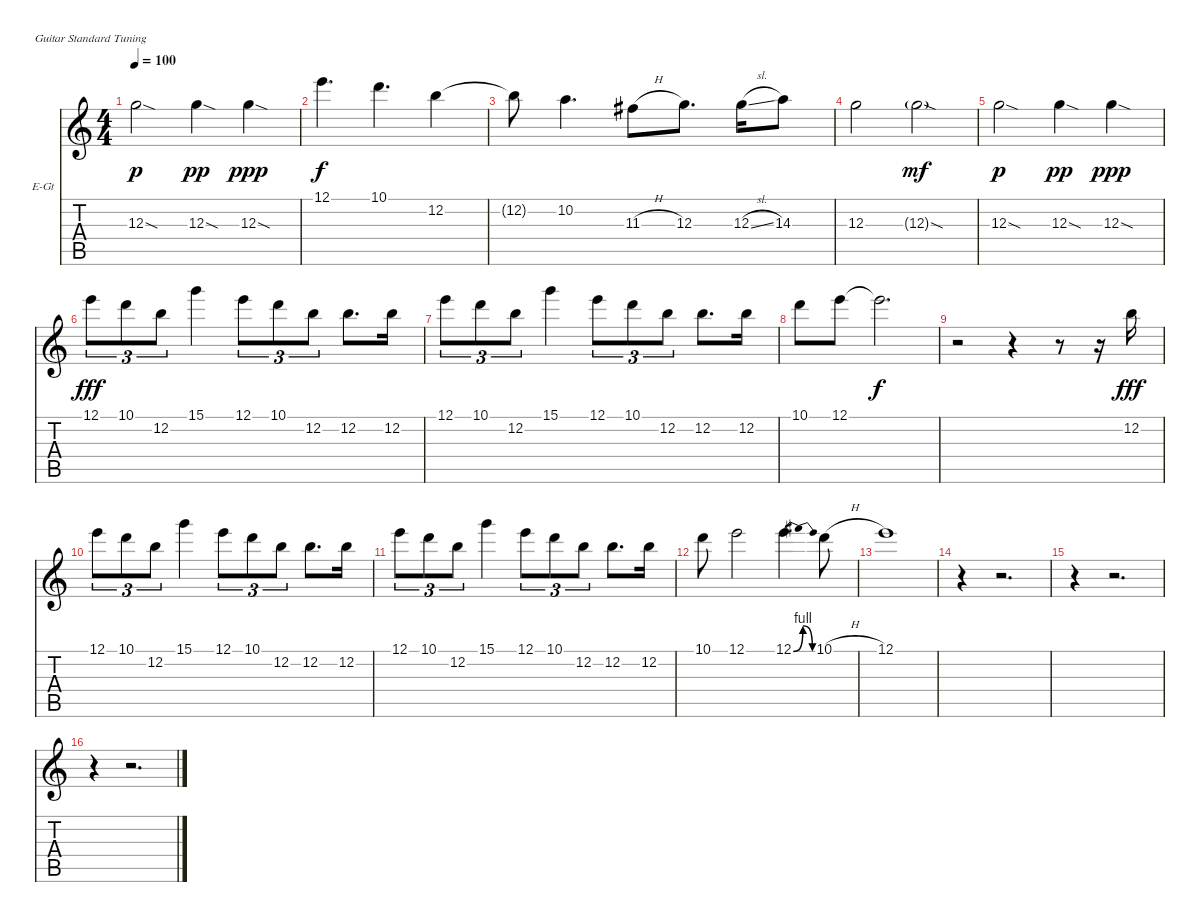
\defaultSystemsLayout 4
\bracketExtendMode nobrackets
\firstSystemTrackNameOrientation horizontal
\otherSystemsTrackNameOrientation horizontal
\track ("Stone Gossard (Clean)" "E-Gt") {instrument electricguitarclean}
\staff {score tabs}
\tuning (E4 B3 G3 D3 A2 E2)
\ts (4 4)
\tempo 100
\clef g2
\ks c
12.3{sod}.2{dy p} 12.3{sod}.4{dy pp} 12.3{sod}.4{dy ppp} |
12.1.4{d dy f} 10.1.4{d} 12.2.4 |
12.2{t}.8 10.2.4{d} 11.3{h}.8 12.3.8{d} 12.3{sl}.16 14.3.8 |
12.3.2 12.3{sod g}.2{dy mf} |
12.3{sod}.2{dy p} 12.3{sod}.4{dy pp} 12.3{sod}.4{dy ppp} |
12.1.8{tu (3 2) dy fff} 10.1.8{tu (3 2)} 12.2.8{tu (3 2)} 15.1.4 12.1.8{tu (3 2)} 10.1.8{tu (3 2)} 12.2.8{tu (3 2)} 12.2.8{d} 12.2.16 |
12.1.8{tu (3 2)} 10.1.8{tu (3 2)} 12.2.8{tu (3 2)} 15.1.4 12.1.8{tu (3 2)} 10.1.8{tu (3 2)} 12.2.8{tu (3 2)} 12.2.8{d} 12.2.16 |
10.1.8 12.1.8 12.1{t}.2{d dy f} |
r.2 r.4 r.8 r.16 12.2.16{dy fff} |
12.1.8{tu (3 2)} 10.1.8{tu (3 2)} 12.2.8{tu (3 2)} 15.1.4 12.1.8{tu (3 2)} 10.1.8{tu (3 2)} 12.2.8{tu (3 2)} 12.2.8{d} 12.2.16 |
12.1.8{tu (3 2)} 10.1.8{tu (3 2)} 12.2.8{tu (3 2)} 15.1.4 12.1.8{tu (3 2)} 10.1.8{tu (3 2)} 12.2.8{tu (3 2)} 12.2.8{d} 12.2.16 |
10.1.8 12.1.2 12.1{be (bendrelease 0 0 30 4 30 4 60 0)}.4 10.1{h}.8 |
12.1.1 |
r.4 r.2{d} |
r.4 r.2{d} |
r.4 r.2{d}
